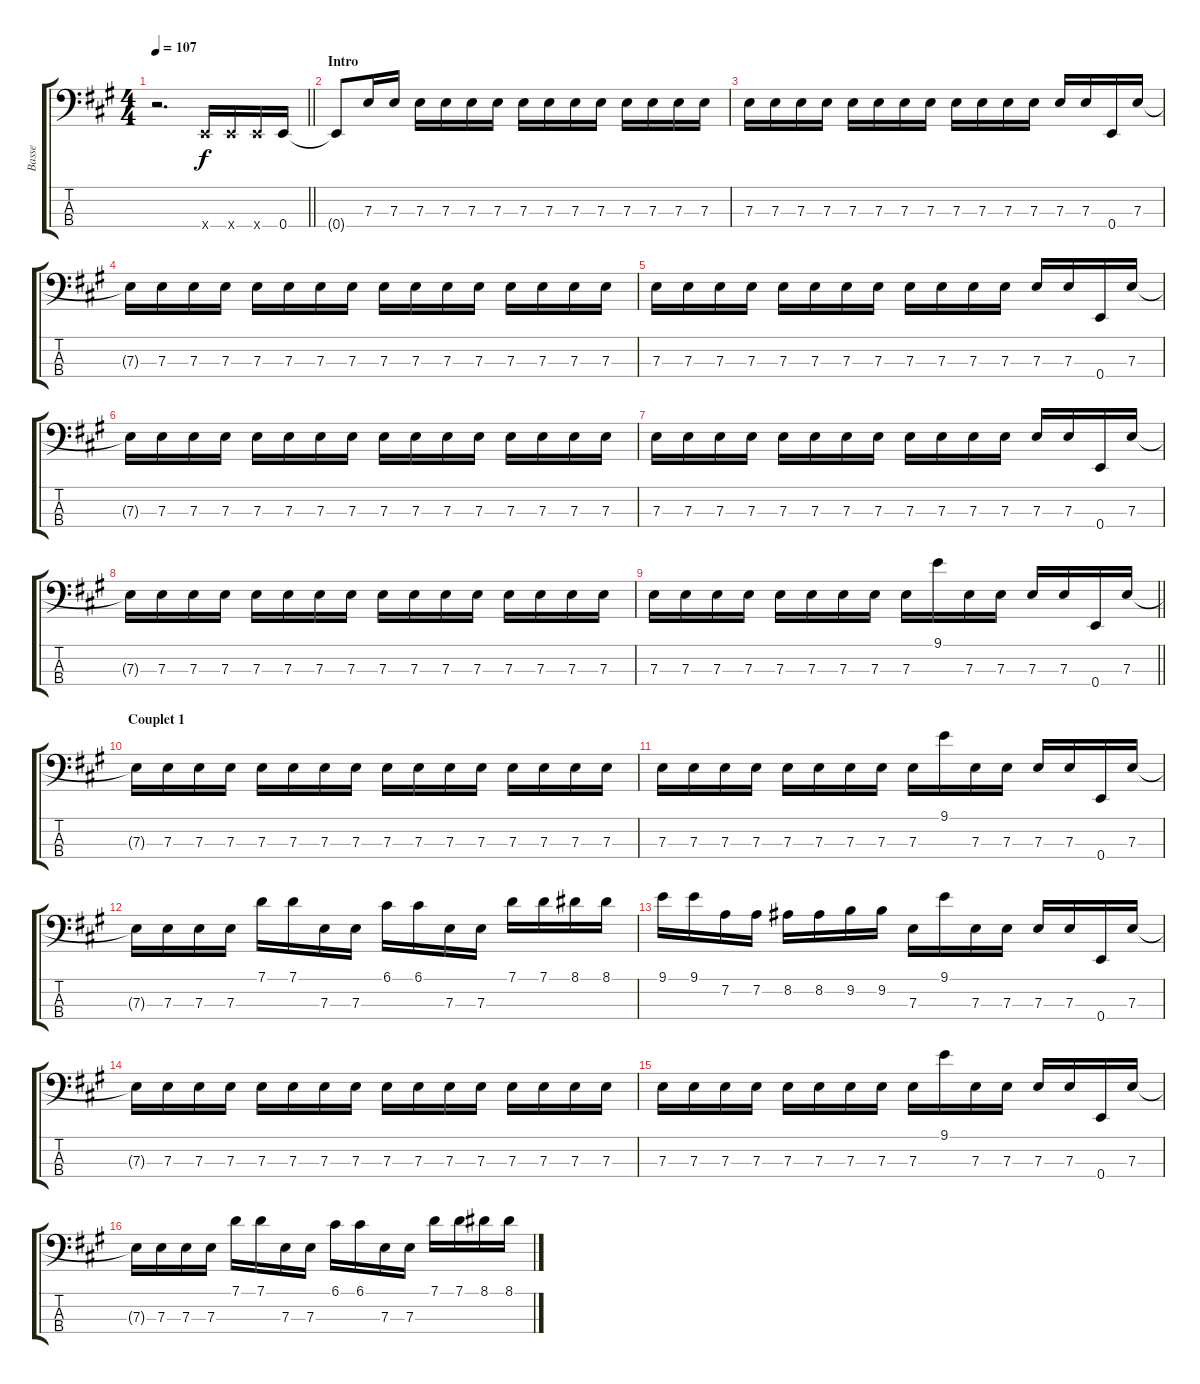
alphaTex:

\track ("Basse" "Basse") {instrument electricbassfinger}
\staff {score tabs}
\tuning (G2 D2 A1 E1) {hide}
\ts (4 4)
\tempo 107
\clef f4
\barLineRight lightlight
\ks a
r.2{d dy f instrument electricbassfinger} 0.4{x}.16 0.4{x}.16 0.4{x}.16 0.4.16 |
\section ("" "Intro")
0.4{t}.8 7.3.16 7.3.16 7.3.16 7.3.16 7.3.16 7.3.16 7.3.16 7.3.16 7.3.16 7.3.16 7.3.16 7.3.16 7.3.16 7.3.16 |
7.3.16 7.3.16 7.3.16 7.3.16 7.3.16 7.3.16 7.3.16 7.3.16 7.3.16 7.3.16 7.3.16 7.3.16 7.3.16 7.3.16 0.4.16 7.3.16 |
7.3{t}.16 7.3.16 7.3.16 7.3.16 7.3.16 7.3.16 7.3.16 7.3.16 7.3.16 7.3.16 7.3.16 7.3.16 7.3.16 7.3.16 7.3.16 7.3.16 |
7.3.16 7.3.16 7.3.16 7.3.16 7.3.16 7.3.16 7.3.16 7.3.16 7.3.16 7.3.16 7.3.16 7.3.16 7.3.16 7.3.16 0.4.16 7.3.16 |
7.3{t}.16 7.3.16 7.3.16 7.3.16 7.3.16 7.3.16 7.3.16 7.3.16 7.3.16 7.3.16 7.3.16 7.3.16 7.3.16 7.3.16 7.3.16 7.3.16 |
7.3.16 7.3.16 7.3.16 7.3.16 7.3.16 7.3.16 7.3.16 7.3.16 7.3.16 7.3.16 7.3.16 7.3.16 7.3.16 7.3.16 0.4.16 7.3.16 |
7.3{t}.16 7.3.16 7.3.16 7.3.16 7.3.16 7.3.16 7.3.16 7.3.16 7.3.16 7.3.16 7.3.16 7.3.16 7.3.16 7.3.16 7.3.16 7.3.16 |
\barLineRight lightlight
7.3.16 7.3.16 7.3.16 7.3.16 7.3.16 7.3.16 7.3.16 7.3.16 7.3.16 9.1.16 7.3.16 7.3.16 7.3.16 7.3.16 0.4.16 7.3.16 |
\section ("" "Couplet 1")
7.3{t}.16 7.3.16 7.3.16 7.3.16 7.3.16 7.3.16 7.3.16 7.3.16 7.3.16 7.3.16 7.3.16 7.3.16 7.3.16 7.3.16 7.3.16 7.3.16 |
7.3.16 7.3.16 7.3.16 7.3.16 7.3.16 7.3.16 7.3.16 7.3.16 7.3.16 9.1.16 7.3.16 7.3.16 7.3.16 7.3.16 0.4.16 7.3.16 |
7.3{t}.16 7.3.16 7.3.16 7.3.16 7.1.16 7.1.16 7.3.16 7.3.16 6.1.16 6.1.16 7.3.16 7.3.16 7.1.16 7.1.16 8.1.16 8.1.16 |
9.1.16 9.1.16 7.2.16 7.2.16 8.2.16 8.2.16 9.2.16 9.2.16 7.3.16 9.1.16 7.3.16 7.3.16 7.3.16 7.3.16 0.4.16 7.3.16 |
7.3{t}.16 7.3.16 7.3.16 7.3.16 7.3.16 7.3.16 7.3.16 7.3.16 7.3.16 7.3.16 7.3.16 7.3.16 7.3.16 7.3.16 7.3.16 7.3.16 |
7.3.16 7.3.16 7.3.16 7.3.16 7.3.16 7.3.16 7.3.16 7.3.16 7.3.16 9.1.16 7.3.16 7.3.16 7.3.16 7.3.16 0.4.16 7.3.16 |
7.3{t}.16 7.3.16 7.3.16 7.3.16 7.1.16 7.1.16 7.3.16 7.3.16 6.1.16 6.1.16 7.3.16 7.3.16 7.1.16 7.1.16 8.1.16 8.1.16
